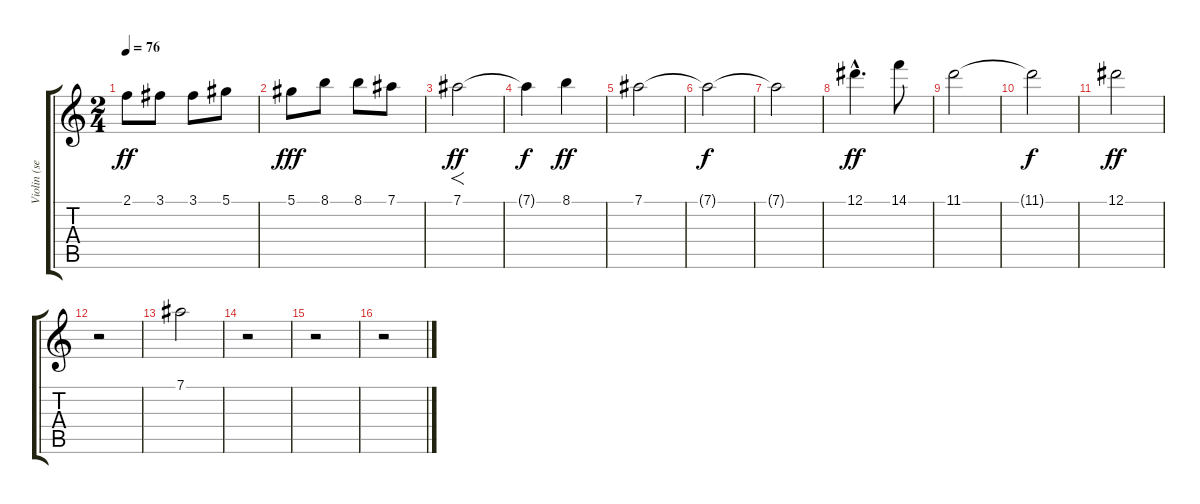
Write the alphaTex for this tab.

\track ("Violin (section)" "Violin (se") {instrument stringensemble1}
\staff {score tabs}
\tuning (Eb5 Bb4 Gb4 Db4 Ab3 Eb3) {hide}
\ts (2 4)
\tempo 76
\clef g2
\ks c
2.1.8{dy ff} 3.1.8 3.1.8 5.1.8 |
5.1.8{dy fff} 8.1.8 8.1.8 7.1.8 |
7.1.2{f dy ff} |
7.1{t}.4{dy f} 8.1.4{dy ff} |
7.1.2 |
7.1{t}.2{dy f} |
7.1{t}.2 |
12.1{hac}.4{d dy ff} 14.1.8 |
11.1.2 |
11.1{t}.2{dy f} |
12.1.2{dy ff} |
r.2 |
7.1.2 |
r.2 |
r.2 |
r.2
